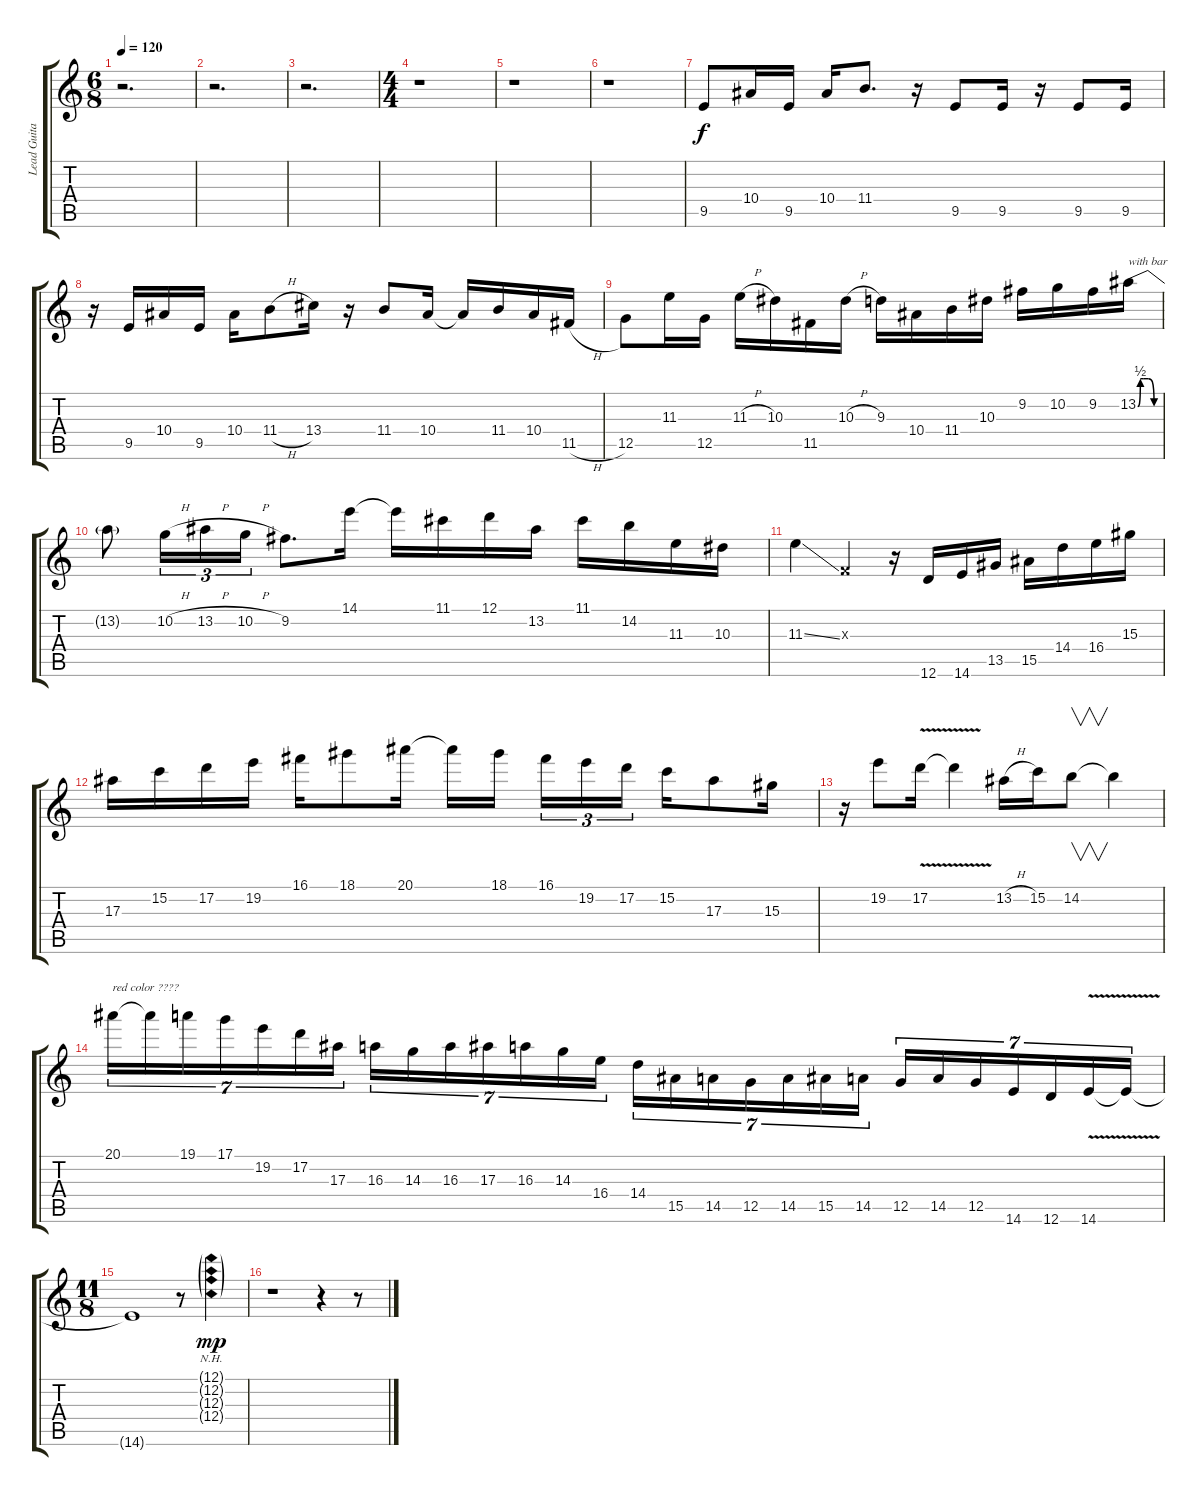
\track ("Lead Guitar" "Lead Guita") {instrument distortionguitar}
\staff {score tabs}
\tuning (D4 A3 F3 C3 G2 D2) {hide}
\ts (6 8)
\tempo 120
\clef g2
\ks c
r.2{d dy f} |
r.2{d} |
r.2{d} |
\ts (4 4)
r.1 |
r.1 |
r.1 |
9.5.8 10.4.16 9.5.16 10.4.16 11.4.8{d} r.16 9.5.8 9.5.16 r.16 9.5.8 9.5.16 |
r.16 9.5.16 10.4.16 9.5.16 10.4.16 11.4{h}.8 13.4.16 r.16 11.4.8 10.4.16 10.4{t}.16 11.4.16 10.4.16 11.5{h}.16 |
12.5.8 11.3.16 12.5.16 11.3{h}.16 10.3.16 11.5.16 10.3{h}.16 9.3.16 10.4.16 11.4.16 10.3.16 9.2.16 10.2.16 9.2.16 13.2{be (custom 0 0 7 2 15 2 30 2 45 0 60 0)}.16{txt "with bar"} |
13.2{t}.8 10.2{h}.16{tu (3 2)} 13.2{h}.16{tu (3 2)} 10.2{h}.16{tu (3 2)} 9.2.8{d} 14.1.16 14.1{t}.16 11.1.16 12.1.16 13.2.16 11.1.16 14.2.16 11.3.16 10.3.16 |
11.3{ss}.4 0.3{x}.4 r.16 12.6.16 14.6.16 13.5.16 15.5.16 14.4.16 16.4.16 15.3.16 |
17.3.16 15.2.16 17.2.16 19.2.16 16.1.16 18.1.8 20.1.16 20.1{t}.16 18.1.16 16.1.16{tu (3 2)} 19.2.16{tu (3 2)} 17.2.16{tu (3 2)} 15.2.16 17.3.8 15.3.16 |
r.16 19.2.8 17.2{v}.16 17.2{t}.4 13.2{h}.16 15.2.16 14.2.8{v} 14.2{t}.4 |
20.1.16{tu (7 4) txt "red color ????"} 20.1{t}.16{tu (7 4)} 19.1.16{tu (7 4)} 17.1.16{tu (7 4)} 19.2.16{tu (7 4)} 17.2.16{tu (7 4)} 17.3.16{tu (7 4)} 16.3.16{tu (7 4)} 14.3.16{tu (7 4)} 16.3.16{tu (7 4)} 17.3.16{tu (7 4)} 16.3.16{tu (7 4)} 14.3.16{tu (7 4)} 16.4.16{tu (7 4)} 14.4.16{tu (7 4)} 15.5.16{tu (7 4)} 14.5.16{tu (7 4)} 12.5.16{tu (7 4)} 14.5.16{tu (7 4)} 15.5.16{tu (7 4)} 14.5.16{tu (7 4)} 12.5.16{tu (7 4)} 14.5.16{tu (7 4)} 12.5.16{tu (7 4)} 14.6.16{tu (7 4)} 12.6.16{tu (7 4)} 14.6{v}.16{tu (7 4)} 14.6{t}.16{tu (7 4)} |
\ts (11 8)
14.6{t}.1 r.8 (12.1{nh g} 12.2{nh g} 12.3{nh g} 12.4{nh g}).4{dy mp} |
r.1 r.4 r.8
